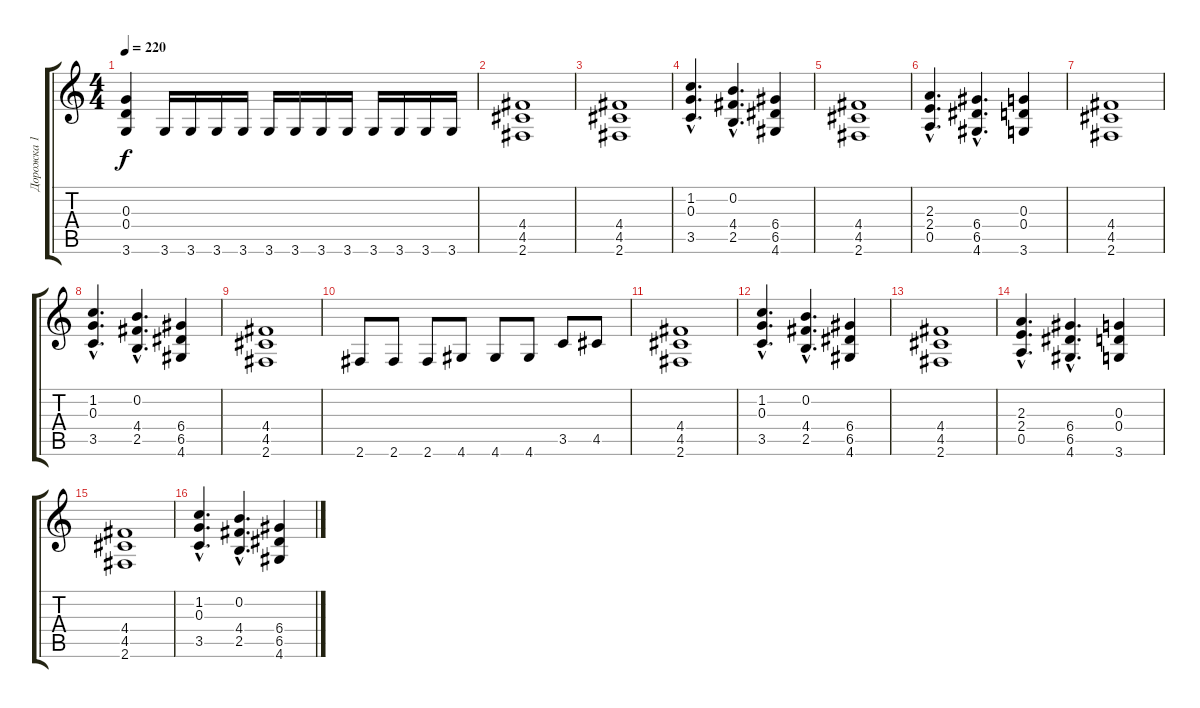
\track ("Дорожка 1" "Дорожка 1") {instrument distortionguitar}
\staff {score tabs}
\tuning (E4 B3 G3 D3 A2 E2) {hide}
\ts (4 4)
\tempo 220
\clef g2
\ks c
(0.3 0.4 3.6).4{dy f} 3.6.16 3.6.16 3.6.16 3.6.16 3.6.16 3.6.16 3.6.16 3.6.16 3.6.16 3.6.16 3.6.16 3.6.16 |
(4.4 4.5 2.6).1 |
(4.4 4.5 2.6).1 |
(1.2{hac} 0.3{hac} 3.5{hac}).4{d} (0.2{hac} 4.4{hac} 2.5{hac}).4{d} (6.4 6.5 4.6).4 |
(4.4 4.5 2.6).1 |
(2.3{hac} 2.4{hac} 0.5{hac}).4{d} (6.4{hac} 6.5{hac} 4.6{hac}).4{d} (0.3 0.4 3.6).4 |
(4.4 4.5 2.6).1 |
(1.2{hac} 0.3{hac} 3.5{hac}).4{d} (0.2{hac} 4.4{hac} 2.5{hac}).4{d} (6.4 6.5 4.6).4 |
(4.4 4.5 2.6).1 |
2.6.8 2.6.8 2.6.8 4.6.8 4.6.8 4.6.8 3.5.8 4.5.8 |
(4.4 4.5 2.6).1 |
(1.2{hac} 0.3{hac} 3.5{hac}).4{d} (0.2{hac} 4.4{hac} 2.5{hac}).4{d} (6.4 6.5 4.6).4 |
(4.4 4.5 2.6).1 |
(2.3{hac} 2.4{hac} 0.5{hac}).4{d} (6.4{hac} 6.5{hac} 4.6{hac}).4{d} (0.3 0.4 3.6).4 |
(4.4 4.5 2.6).1 |
(1.2{hac} 0.3{hac} 3.5{hac}).4{d} (0.2{hac} 4.4{hac} 2.5{hac}).4{d} (6.4 6.5 4.6).4
